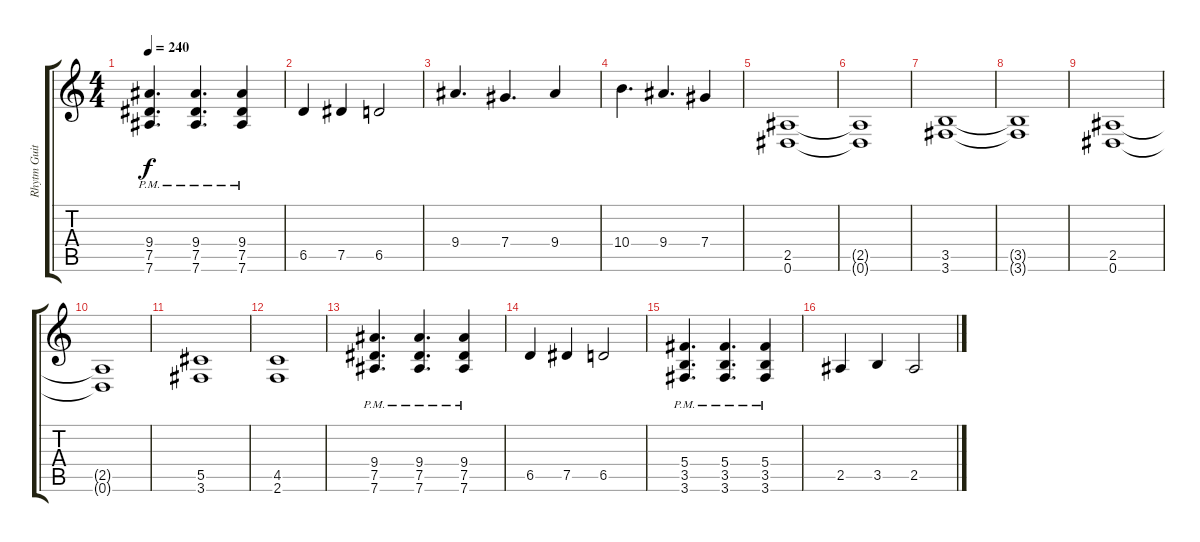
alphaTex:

\track ("Rhytm Guitar 1" "Rhytm Guit") {instrument distortionguitar}
\staff {score tabs}
\tuning (Eb4 Bb3 Gb3 Db3 Ab2 Eb2) {hide}
\ts (4 4)
\tempo 240
\clef g2
\ks c
(9.4{pm} 7.5{pm} 7.6).4{d dy f} (9.4{pm} 7.5{pm} 7.6).4{d} (9.4{pm} 7.5{pm} 7.6).4 |
6.5.4 7.5.4 6.5.2 |
9.4.4{d} 7.4.4{d} 9.4.4 |
10.4.4{d} 9.4.4{d} 7.4.4 |
(2.5 0.6).1 |
(2.5{t} 0.6{t}).1 |
(3.5 3.6).1 |
(3.5{t} 3.6{t}).1 |
(2.5 0.6).1 |
(2.5{t} 0.6{t}).1 |
(5.5 3.6).1 |
(4.5 2.6).1 |
(9.4{pm} 7.5{pm} 7.6).4{d} (9.4{pm} 7.5{pm} 7.6).4{d} (9.4{pm} 7.5{pm} 7.6).4 |
6.5.4 7.5.4 6.5.2 |
(5.4{pm} 3.5{pm} 3.6).4{d} (5.4{pm} 3.5{pm} 3.6).4{d} (5.4{pm} 3.5{pm} 3.6).4 |
2.5.4 3.5.4 2.5.2
